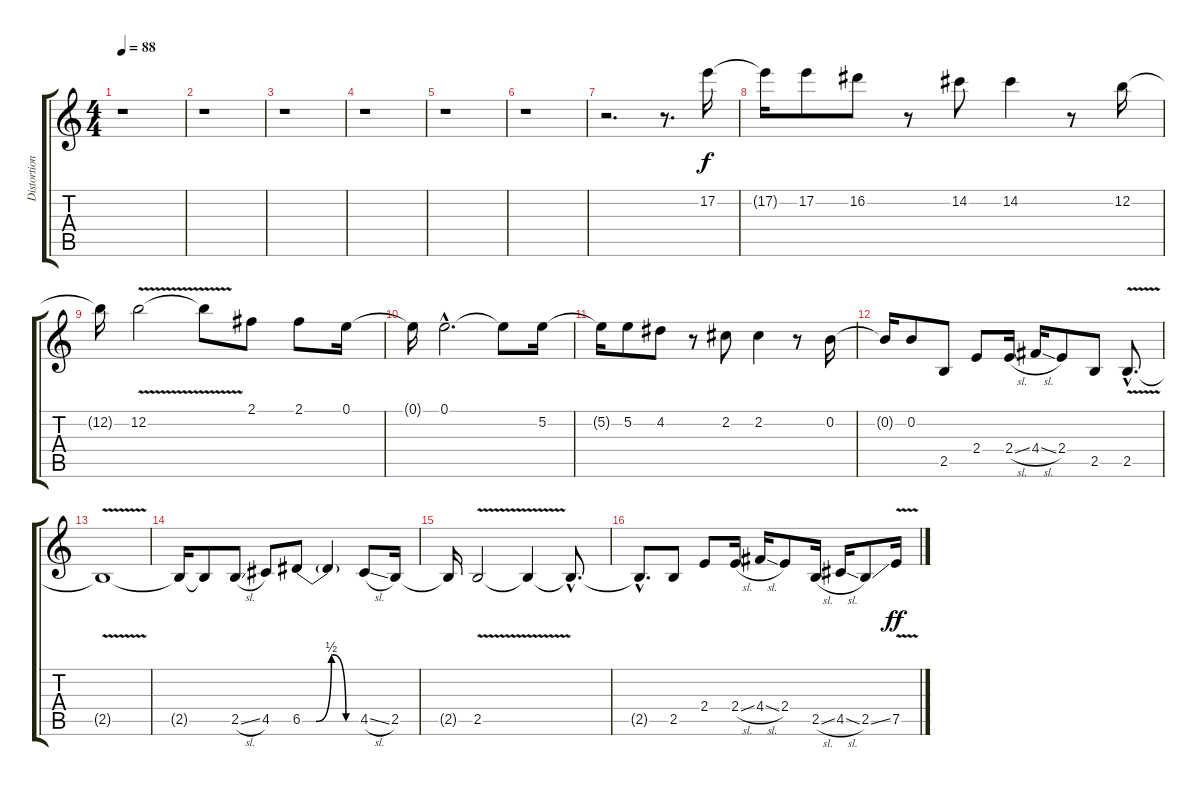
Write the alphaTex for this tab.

\track ("Distortion Guitar (D.D)" "Distortion") {instrument distortionguitar}
\staff {score tabs}
\tuning (E4 B3 G3 D3 A2 E2) {hide}
\ts (4 4)
\tempo 88
\clef g2
\ks c
r.1{dy f instrument distortionguitar} |
r.1 |
r.1 |
r.1 |
r.1 |
r.1 |
r.2{d} r.8{d} 17.2.16 |
17.2{t}.16 17.2.8 16.2.8 r.8 14.2.8 14.2.4 r.8 12.2.16 |
12.2{t}.16 12.2{v}.2 12.2{t}.8 2.1.8 2.1.8 0.1.16 |
0.1{t}.16 0.1{hac}.2{d} 0.1{t}.8 5.2.16 |
5.2{t}.16 5.2.8 4.2.8 r.8 2.2.8 2.2.4 r.8 0.2.16 |
0.2{t}.16 0.2.8 2.5.8 2.4.8 2.4{sl}.16 4.4{sl}.16 2.4.8 2.5.8 2.5{v hac}.8{d} |
2.5{t}.1 |
2.5{t}.16 2.5{t}.8 2.5{sl}.8 4.5.8 6.5{be (custom 0 0 14 0 30 2 45 0 60 0)}.8 6.5{t}.4 4.5{sl}.8 2.5.16 |
2.5{t}.16 2.5{v}.2 2.5{t}.4 2.5{hac t}.8{d} |
2.5{hac t}.8{d} 2.5.8 2.4.8 2.4{sl}.16 4.4{sl}.16 2.4.8 2.5{sl}.16 4.5{sl}.16 2.5{ss}.8 7.5{v}.16{dy ff}
